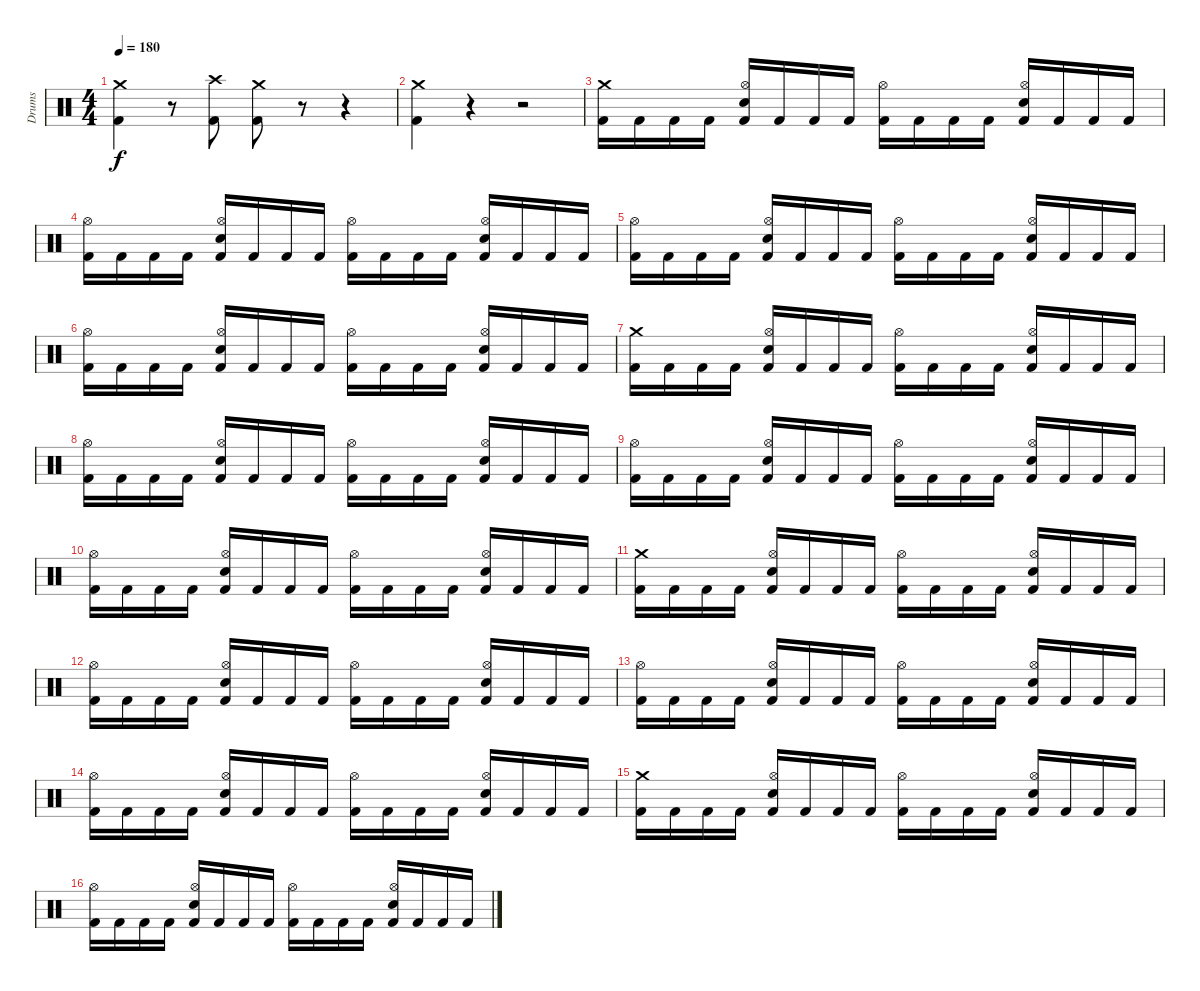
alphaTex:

\track ("Drums" "Drums") {instrument percussion}
\staff {score}
\articulation defaults
\ts (4 4)
\tempo 180
\clef neutral
\ks c
("Crash medium (hit)" "Kick (hit) 2").4{dy f} r.8 ("Crash high (hit)" "Kick (hit) 2").8 ("Crash medium (hit)" "Kick (hit) 2").8 r.8 r.4 |
("Crash medium (hit)" "Kick (hit) 2").4 r.4 r.2 |
("Crash medium (hit)" "Kick (hit) 2").16 "Kick (hit) 2".16 "Kick (hit) 2".16 "Kick (hit) 2".16 ("Hi-Hat (open)" "Snare (hit) 2" "Kick (hit) 2").16 "Kick (hit) 2".16 "Kick (hit) 2".16 "Kick (hit) 2".16 ("Hi-Hat (open)" "Kick (hit) 2").16 "Kick (hit) 2".16 "Kick (hit) 2".16 "Kick (hit) 2".16 ("Hi-Hat (open)" "Snare (hit) 2" "Kick (hit) 2").16 "Kick (hit) 2".16 "Kick (hit) 2".16 "Kick (hit) 2".16 |
("Hi-Hat (open)" "Kick (hit) 2").16 "Kick (hit) 2".16 "Kick (hit) 2".16 "Kick (hit) 2".16 ("Hi-Hat (open)" "Snare (hit) 2" "Kick (hit) 2").16 "Kick (hit) 2".16 "Kick (hit) 2".16 "Kick (hit) 2".16 ("Hi-Hat (open)" "Kick (hit) 2").16 "Kick (hit) 2".16 "Kick (hit) 2".16 "Kick (hit) 2".16 ("Hi-Hat (open)" "Snare (hit) 2" "Kick (hit) 2").16 "Kick (hit) 2".16 "Kick (hit) 2".16 "Kick (hit) 2".16 |
("Hi-Hat (open)" "Kick (hit) 2").16 "Kick (hit) 2".16 "Kick (hit) 2".16 "Kick (hit) 2".16 ("Hi-Hat (open)" "Snare (hit) 2" "Kick (hit) 2").16 "Kick (hit) 2".16 "Kick (hit) 2".16 "Kick (hit) 2".16 ("Hi-Hat (open)" "Kick (hit) 2").16 "Kick (hit) 2".16 "Kick (hit) 2".16 "Kick (hit) 2".16 ("Hi-Hat (open)" "Snare (hit) 2" "Kick (hit) 2").16 "Kick (hit) 2".16 "Kick (hit) 2".16 "Kick (hit) 2".16 |
("Hi-Hat (open)" "Kick (hit) 2").16 "Kick (hit) 2".16 "Kick (hit) 2".16 "Kick (hit) 2".16 ("Hi-Hat (open)" "Snare (hit) 2" "Kick (hit) 2").16 "Kick (hit) 2".16 "Kick (hit) 2".16 "Kick (hit) 2".16 ("Hi-Hat (open)" "Kick (hit) 2").16 "Kick (hit) 2".16 "Kick (hit) 2".16 "Kick (hit) 2".16 ("Hi-Hat (open)" "Snare (hit) 2" "Kick (hit) 2").16 "Kick (hit) 2".16 "Kick (hit) 2".16 "Kick (hit) 2".16 |
("Crash medium (hit)" "Kick (hit) 2").16 "Kick (hit) 2".16 "Kick (hit) 2".16 "Kick (hit) 2".16 ("Hi-Hat (open)" "Snare (hit) 2" "Kick (hit) 2").16 "Kick (hit) 2".16 "Kick (hit) 2".16 "Kick (hit) 2".16 ("Hi-Hat (open)" "Kick (hit) 2").16 "Kick (hit) 2".16 "Kick (hit) 2".16 "Kick (hit) 2".16 ("Hi-Hat (open)" "Snare (hit) 2" "Kick (hit) 2").16 "Kick (hit) 2".16 "Kick (hit) 2".16 "Kick (hit) 2".16 |
("Hi-Hat (open)" "Kick (hit) 2").16 "Kick (hit) 2".16 "Kick (hit) 2".16 "Kick (hit) 2".16 ("Hi-Hat (open)" "Snare (hit) 2" "Kick (hit) 2").16 "Kick (hit) 2".16 "Kick (hit) 2".16 "Kick (hit) 2".16 ("Hi-Hat (open)" "Kick (hit) 2").16 "Kick (hit) 2".16 "Kick (hit) 2".16 "Kick (hit) 2".16 ("Hi-Hat (open)" "Snare (hit) 2" "Kick (hit) 2").16 "Kick (hit) 2".16 "Kick (hit) 2".16 "Kick (hit) 2".16 |
("Hi-Hat (open)" "Kick (hit) 2").16 "Kick (hit) 2".16 "Kick (hit) 2".16 "Kick (hit) 2".16 ("Hi-Hat (open)" "Snare (hit) 2" "Kick (hit) 2").16 "Kick (hit) 2".16 "Kick (hit) 2".16 "Kick (hit) 2".16 ("Hi-Hat (open)" "Kick (hit) 2").16 "Kick (hit) 2".16 "Kick (hit) 2".16 "Kick (hit) 2".16 ("Hi-Hat (open)" "Snare (hit) 2" "Kick (hit) 2").16 "Kick (hit) 2".16 "Kick (hit) 2".16 "Kick (hit) 2".16 |
("Hi-Hat (open)" "Kick (hit) 2").16 "Kick (hit) 2".16 "Kick (hit) 2".16 "Kick (hit) 2".16 ("Hi-Hat (open)" "Snare (hit) 2" "Kick (hit) 2").16 "Kick (hit) 2".16 "Kick (hit) 2".16 "Kick (hit) 2".16 ("Hi-Hat (open)" "Kick (hit) 2").16 "Kick (hit) 2".16 "Kick (hit) 2".16 "Kick (hit) 2".16 ("Hi-Hat (open)" "Snare (hit) 2" "Kick (hit) 2").16 "Kick (hit) 2".16 "Kick (hit) 2".16 "Kick (hit) 2".16 |
("Crash medium (hit)" "Kick (hit) 2").16 "Kick (hit) 2".16 "Kick (hit) 2".16 "Kick (hit) 2".16 ("Hi-Hat (open)" "Snare (hit) 2" "Kick (hit) 2").16 "Kick (hit) 2".16 "Kick (hit) 2".16 "Kick (hit) 2".16 ("Hi-Hat (open)" "Kick (hit) 2").16 "Kick (hit) 2".16 "Kick (hit) 2".16 "Kick (hit) 2".16 ("Hi-Hat (open)" "Snare (hit) 2" "Kick (hit) 2").16 "Kick (hit) 2".16 "Kick (hit) 2".16 "Kick (hit) 2".16 |
("Hi-Hat (open)" "Kick (hit) 2").16 "Kick (hit) 2".16 "Kick (hit) 2".16 "Kick (hit) 2".16 ("Hi-Hat (open)" "Snare (hit) 2" "Kick (hit) 2").16 "Kick (hit) 2".16 "Kick (hit) 2".16 "Kick (hit) 2".16 ("Hi-Hat (open)" "Kick (hit) 2").16 "Kick (hit) 2".16 "Kick (hit) 2".16 "Kick (hit) 2".16 ("Hi-Hat (open)" "Snare (hit) 2" "Kick (hit) 2").16 "Kick (hit) 2".16 "Kick (hit) 2".16 "Kick (hit) 2".16 |
("Hi-Hat (open)" "Kick (hit) 2").16 "Kick (hit) 2".16 "Kick (hit) 2".16 "Kick (hit) 2".16 ("Hi-Hat (open)" "Snare (hit) 2" "Kick (hit) 2").16 "Kick (hit) 2".16 "Kick (hit) 2".16 "Kick (hit) 2".16 ("Hi-Hat (open)" "Kick (hit) 2").16 "Kick (hit) 2".16 "Kick (hit) 2".16 "Kick (hit) 2".16 ("Hi-Hat (open)" "Snare (hit) 2" "Kick (hit) 2").16 "Kick (hit) 2".16 "Kick (hit) 2".16 "Kick (hit) 2".16 |
("Hi-Hat (open)" "Kick (hit) 2").16 "Kick (hit) 2".16 "Kick (hit) 2".16 "Kick (hit) 2".16 ("Hi-Hat (open)" "Snare (hit) 2" "Kick (hit) 2").16 "Kick (hit) 2".16 "Kick (hit) 2".16 "Kick (hit) 2".16 ("Hi-Hat (open)" "Kick (hit) 2").16 "Kick (hit) 2".16 "Kick (hit) 2".16 "Kick (hit) 2".16 ("Hi-Hat (open)" "Snare (hit) 2" "Kick (hit) 2").16 "Kick (hit) 2".16 "Kick (hit) 2".16 "Kick (hit) 2".16 |
("Crash medium (hit)" "Kick (hit) 2").16 "Kick (hit) 2".16 "Kick (hit) 2".16 "Kick (hit) 2".16 ("Hi-Hat (open)" "Snare (hit) 2" "Kick (hit) 2").16 "Kick (hit) 2".16 "Kick (hit) 2".16 "Kick (hit) 2".16 ("Hi-Hat (open)" "Kick (hit) 2").16 "Kick (hit) 2".16 "Kick (hit) 2".16 "Kick (hit) 2".16 ("Hi-Hat (open)" "Snare (hit) 2" "Kick (hit) 2").16 "Kick (hit) 2".16 "Kick (hit) 2".16 "Kick (hit) 2".16 |
("Hi-Hat (open)" "Kick (hit) 2").16 "Kick (hit) 2".16 "Kick (hit) 2".16 "Kick (hit) 2".16 ("Hi-Hat (open)" "Snare (hit) 2" "Kick (hit) 2").16 "Kick (hit) 2".16 "Kick (hit) 2".16 "Kick (hit) 2".16 ("Hi-Hat (open)" "Kick (hit) 2").16 "Kick (hit) 2".16 "Kick (hit) 2".16 "Kick (hit) 2".16 ("Hi-Hat (open)" "Snare (hit) 2" "Kick (hit) 2").16 "Kick (hit) 2".16 "Kick (hit) 2".16 "Kick (hit) 2".16
